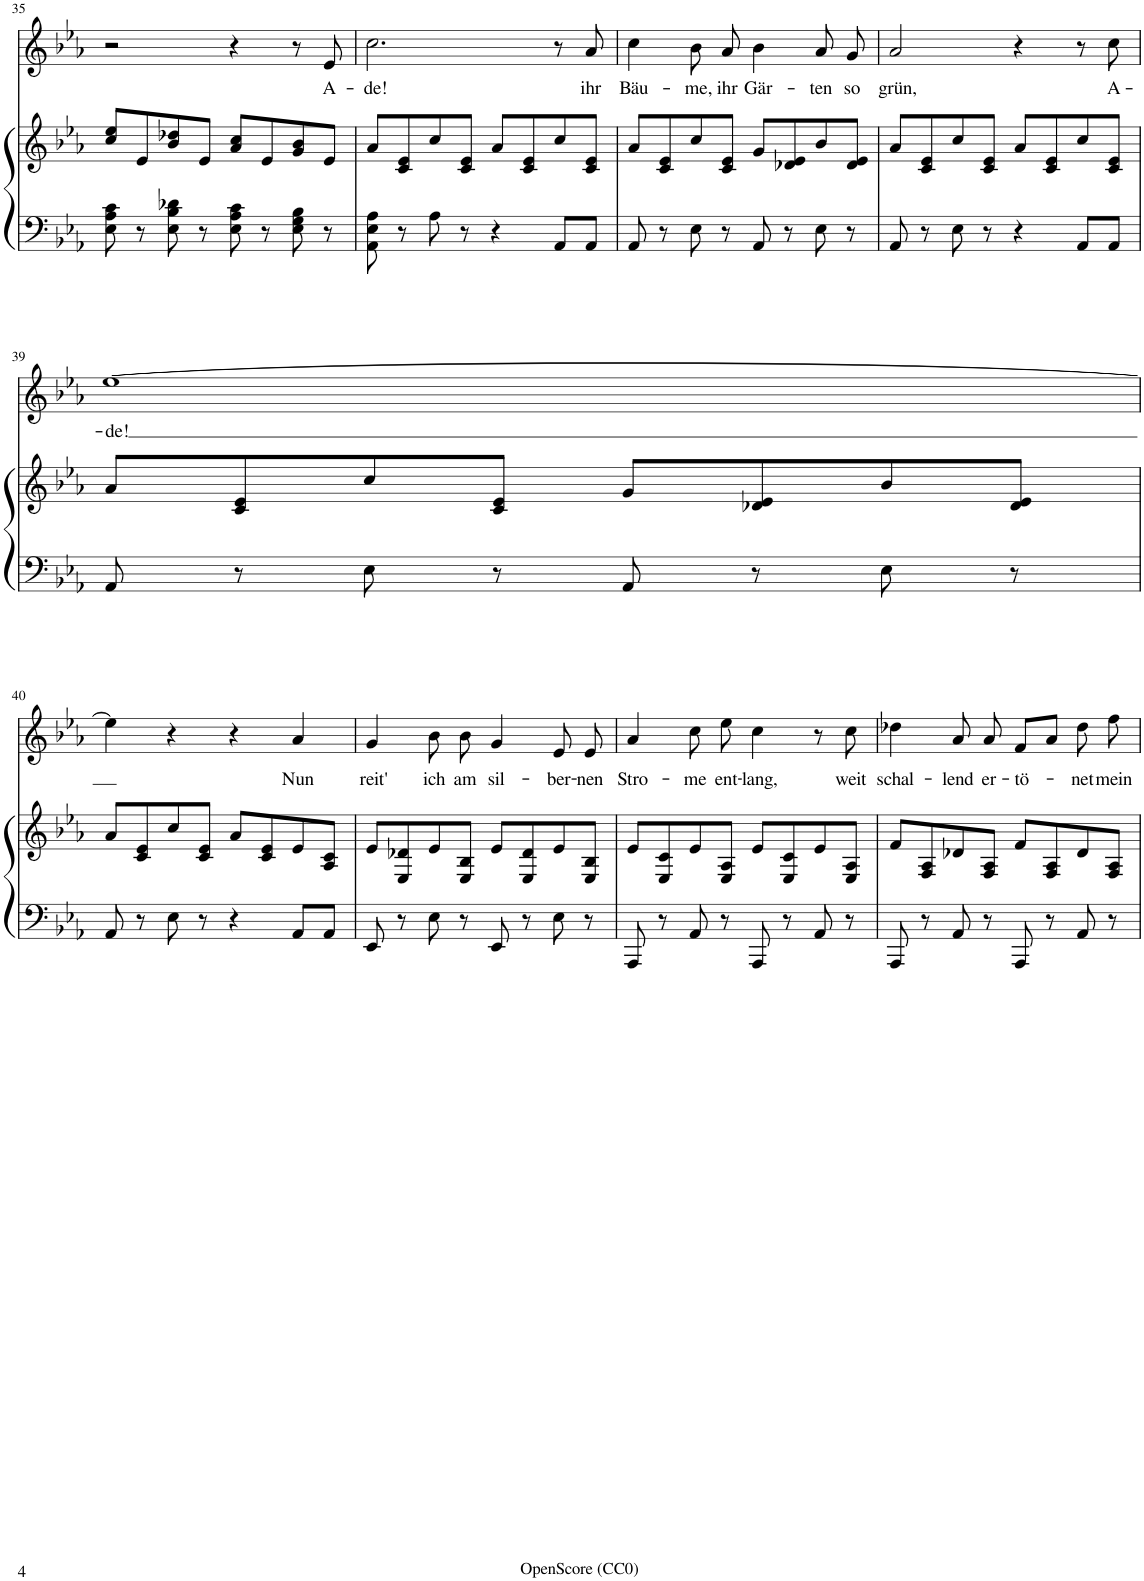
**kern	**kern	**kern	**text
*part2	*part2	*part1	*part1
*staff3	*staff2	*staff1	*staff1
*I"Piano	*	*I"Voice	*
*I'Pno	*	*	*
!!LO:PB:g=z
*clefF4	*clefG2	*clefG2	*
*k[b-e-a-]	*k[b-e-a-]	*k[b-e-a-]	*
*M4/4	*M4/4	*M4/4	*
*met(c)	*met(c)	*met(c)	*
=35	=35	=35	=35
8E-\ 8A-\ 8c\	8cc/ 8ee-/L	2r	.
8r	8e-/	.	.
8E-\ 8B-\ 8d-X\	8b-/ 8dd-X/	.	.
8r	8e-/J	.	.
8E-\ 8A-\ 8c\	8a-/ 8cc/L	4r	.
8r	8e-/	.	.
8E-\ 8G\ 8B-\	8g/ 8b-/	8r	.
!	!	!	!LO:LY:b
8r	8e-/J	8e-/	A-
=36	=36	=36	=36
!	!	!	!LO:LY:b
8AA-\ 8E-\ 8A-\	8a-/L	2.cc\	-de!
8r	8c/ 8e-/	.	.
8A-\	8cc/	.	.
8r	8c/ 8e-/J	.	.
4r	8a-/L	.	.
.	8c/ 8e-/	.	.
8AA-/L	8cc/	8r	.
!	!	!	!LO:LY:b
8AA-/J	8c/ 8e-/J	8a-/	ihr
=37	=37	=37	=37
!	!	!	!LO:LY:b
8AA-/	8a-/L	4cc\	Bäu-
8r	8c/ 8e-/	.	.
!	!	!	!LO:LY:b
8E-\	8cc/	8b-\	-me,
!	!	!	!LO:LY:b
8r	8c/ 8e-/J	8a-/	ihr
!	!	!	!LO:LY:b
8AA-/	8g/L	4b-\	Gär-
8r	8d-X/ 8e-/	.	.
!	!	!	!LO:LY:b
8E-\	8b-/	8a-/	-ten
!	!	!	!LO:LY:b
8r	8d-/ 8e-/J	8g/	so
=38	=38	=38	=38
!	!	!	!LO:LY:b
8AA-/	8a-/L	2a-/	grün,
8r	8c/ 8e-/	.	.
8E-\	8cc/	.	.
8r	8c/ 8e-/J	.	.
4r	8a-/L	4r	.
.	8c/ 8e-/	.	.
8AA-/L	8cc/	8r	.
!	!	!	!LO:LY:b
8AA-/J	8c/ 8e-/J	8cc\	A-
!!LO:LB:g=z
=39	=39	=39	=39
!	!	!	!LO:LY:b
8AA-/	8a-/L	[1ee-	-de!
8r	8c/ 8e-/	.	.
8E-\	8cc/	.	.
8r	8c/ 8e-/J	.	.
8AA-/	8g/L	.	.
8r	8d-X/ 8e-/	.	.
8E-\	8b-/	.	.
8r	8d-/ 8e-/J	.	.
!!LO:LB:g=z
=40	=40	=40	=40
8AA-/	8a-/L	4ee-\]	.
8r	8c/ 8e-/	.	.
8E-\	8cc/	4r	.
8r	8c/ 8e-/J	.	.
4r	8a-/L	4r	.
.	8c/ 8e-/	.	.
!	!	!	!LO:LY:b
8AA-/L	8e-/	4a-/	Nun
8AA-/J	8A-/ 8c/J	.	.
=41	=41	=41	=41
!	!	!	!LO:LY:b
8EE-/	8e-/L	4g/	reit'
8r	8E-/ 8d-X/	.	.
!	!	!	!LO:LY:b
8E-\	8e-/	8b-\	ich
!	!	!	!LO:LY:b
8r	8E-/ 8B-/J	8b-\	am
!	!	!	!LO:LY:b
8EE-/	8e-/L	4g/	sil-
8r	8E-/ 8d-/	.	.
!	!	!	!LO:LY:b
8E-\	8e-/	8e-/	-ber-
!	!	!	!LO:LY:b
8r	8E-/ 8B-/J	8e-/	-nen
=42	=42	=42	=42
!	!	!	!LO:LY:b
8AAA-/	8e-/L	4a-/	Stro-
8r	8E-/ 8c/	.	.
!	!	!	!LO:LY:b
8AA-/	8e-/	8cc\	-me
!	!	!	!LO:LY:b
8r	8E-/ 8A-/J	8ee-\	ent-
!	!	!	!LO:LY:b
8AAA-/	8e-/L	4cc\	-lang,
8r	8E-/ 8c/	.	.
8AA-/	8e-/	8r	.
!	!	!	!LO:LY:b
8r	8E-/ 8A-/J	8cc\	weit
=43	=43	=43	=43
!	!	!	!LO:LY:b
8AAA-/	8f/L	4dd-X\	schal-
8r	8F/ 8A-/	.	.
!	!	!	!LO:LY:b
8AA-/	8d-X/	8a-/	-lend
!	!	!	!LO:LY:b
8r	8F/ 8A-/J	8a-/	er-
!	!	!	!LO:LY:b
8AAA-/	8f/L	8f/L	-tö-
8r	8F/ 8A-/	8a-/J	.
!	!	!	!LO:LY:b
8AA-/	8d-/	8dd-\	-net
!	!	!	!LO:LY:b
8r	8F/ 8A-/J	8ff\	mein
=	=	=	=
*-	*-	*-	*-
